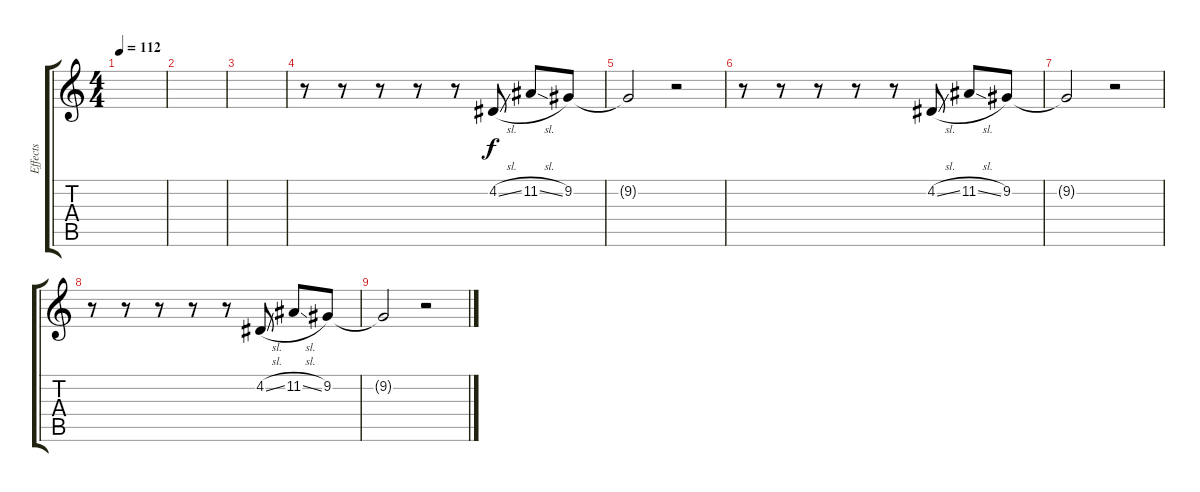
\track ("Effects" "Effects") {instrument violin}
\staff {score tabs}
\tuning (E4 B3 G3 D3 A2 E2) {hide}
\ts (4 4)
\tempo 112
\clef g2
\ks c
|
|
|
r.8 r.8 r.8 r.8 r.8 4.2{sl}.8{volume 12 instrument voiceoohs} 11.2{sl}.8 9.2.8 |
9.2{t}.2 r.2 |
r.8 r.8 r.8 r.8 r.8 4.2{sl}.8 11.2{sl}.8 9.2.8 |
9.2{t}.2 r.2 |
r.8 r.8 r.8 r.8 r.8 4.2{sl}.8 11.2{sl}.8 9.2.8 |
9.2{t}.2 r.2
